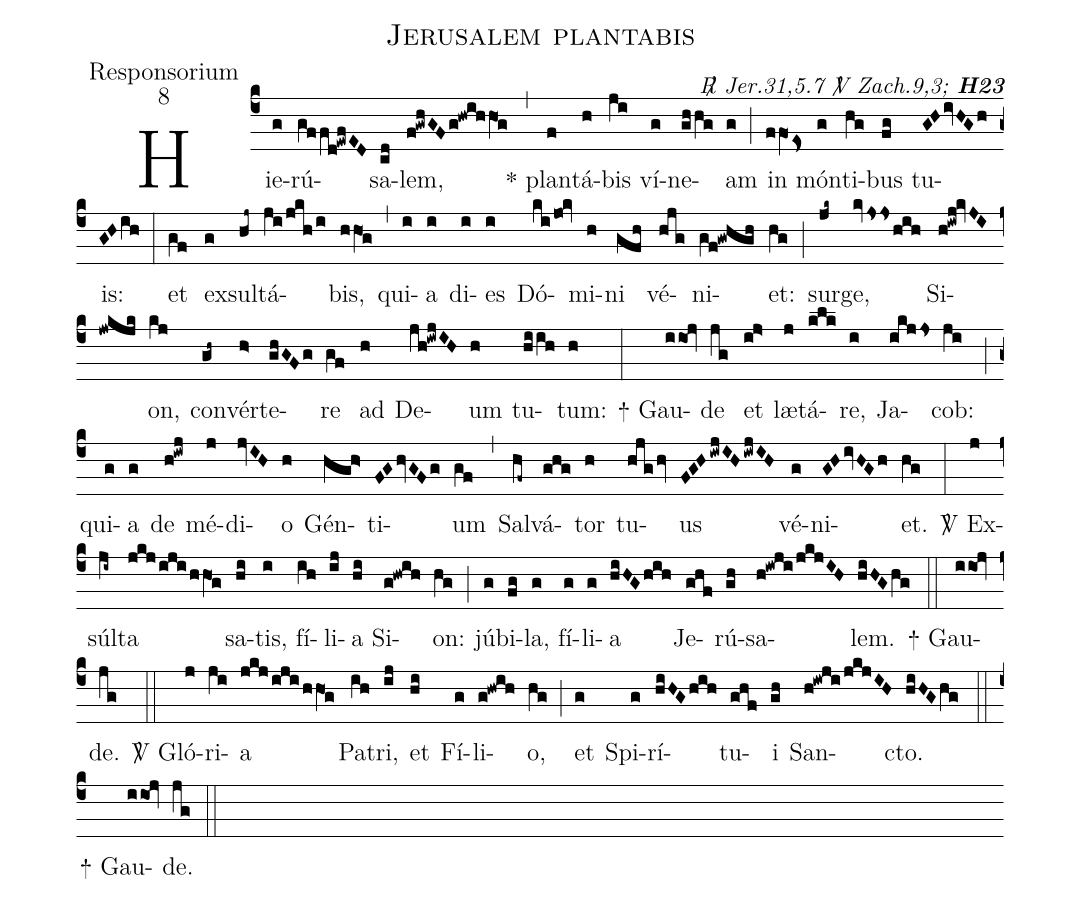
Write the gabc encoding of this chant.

name:Jerusalem plantabis;
office-part:Responsorium;
mode:8;
commentary:{\itshape\mdseries \Rbar\ Jer.31,5.7   \Vbar\  Zach.9,3;\/} {\bfseries H23};
%%
(c4) Hie(g)rú(gffd!ewfED)sa(cd)lem,(f!gwhGFg!hwihhO1g) (,)
<sp>*</sp> plan(f)tá(h)bis(ji) ví(g)ne(ghhg)am(g) (;)
in(ffO1es>) món(g)ti(hg)bus(fg) tu(GHivHGh)is:(GHih) (:)
et(gf) ex(g)sul(hj~)tá(ji/jkh/i)bis,(hhO1g) (,)
qui(i)a(i) di(i)es(i) Dó(ki/jo0!kv)mi(h)ni(gfh) vé(hjg)ni(gf!gwhgh)et:(hg) (;)
sur(jk~)ge,(kvJsshih) Si(h!iwj!kvJIjwkjk)on,(kj) con(gh~)vér(h>)te(ghGFg)re(gf)
ad(h) De(jh!iwjIH)um(h) tu(hiih)tum:(h) (:)
<sp>+</sp> Gau(iio1!jv)de(jg) et(i!j>) læ(j)tá(klk)re,(i) Ja(ikjJs)cob:(ji) (;)
qui(g)a(g) de(h!iwj) mé(j)di(jvIH)o(h) Gén(hgh>)ti(FGhvGFg)um(gf) (,)
Sal(hf~)vá(ghg)tor(h)  tu(hjghv)us(FGHiwjIHiwjIH) vé(g)ni(GHivHGh)et.(hg) (:)
<sp>V/</sp> Ex(j)súl(ji~)ta(jkj/iji/hhO1g) sa(hi)tis,(i) fí(ih)li(ij)a(hi) Si(g!hwih)on:(hg) (;)
jú(g)bi(fg)la,(g) fí(g)li(g)a(hiHGhih) Je(ghf)rú(gh)sa(h!iwji/jkjIH)lem.(hiHGhg) (::)
<sp>+</sp> Gau(iio1!jv)de.(jg) (::)
<sp>V/</sp> Gló(j)ri(ji)a(jkj/iji/hhO1g) Pa(ih)tri,(ij) et(hi) Fí(g)li(g@hwih)o,(hg) (;)
et(g) Spi(g)rí(hiHGhih)tu(ghf)i(gh) San(h@iwji/jkjIH)cto.(hiHG/hg) (::)
<sp>+</sp> Gau(iio1!jv)de.(jg) (::)
